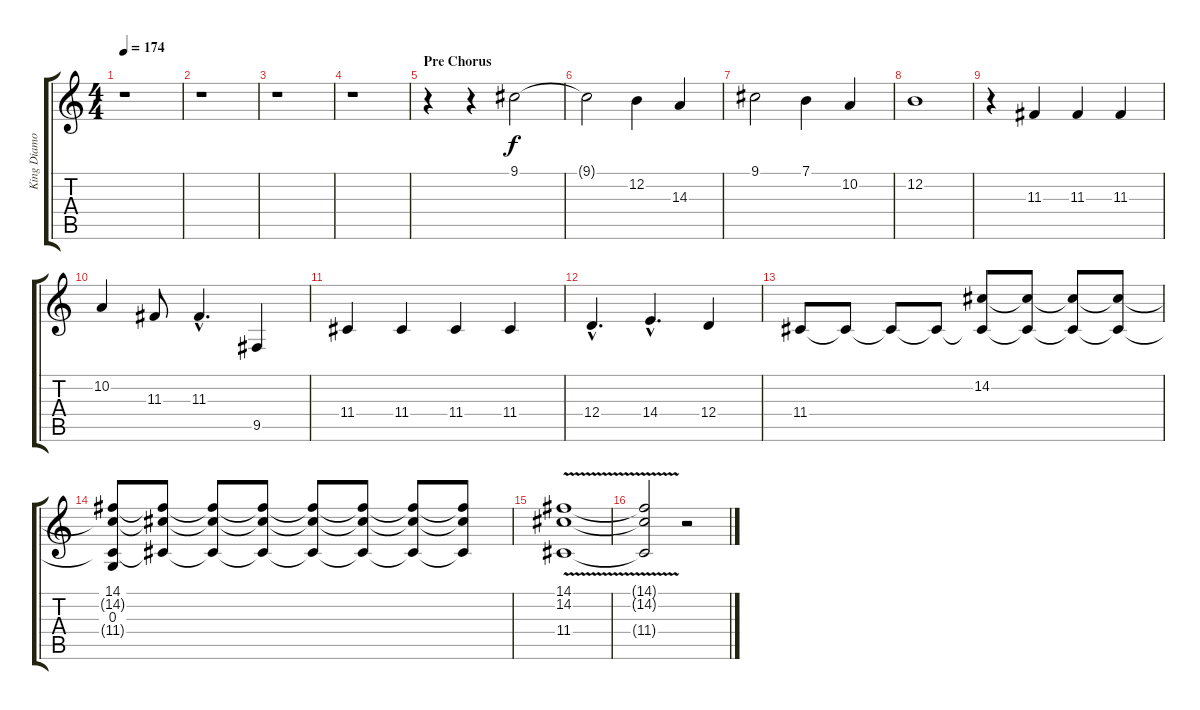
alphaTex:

\track ("King Diamond/harmonies" "King Diamo") {instrument sopranosax}
\staff {score tabs}
\tuning (E4 B3 G3 D3 A2 E2) {hide}
\ts (4 4)
\tempo 174
\clef g2
\ks c
r.1{dy f} |
r.1 |
r.1 |
r.1 |
\section ("" "Pre Chorus")
r.4 r.4 9.1.2 |
9.1{t}.2 12.2.4 14.3.4 |
9.1.2 7.1.4 10.2.4 |
12.2.1 |
r.4 11.3.4 11.3.4 11.3.4 |
10.2.4 11.3.8 11.3{hac}.4{d} 9.5.4 |
11.4.4 11.4.4 11.4.4 11.4.4 |
12.4{hac}.4{d} 14.4{hac}.4{d} 12.4.4 |
11.4.8 11.4{t}.8 11.4{t}.8 11.4{t}.8 (14.2 11.4{t}).8 (14.2{t} 11.4{t}).8 (14.2{t} 11.4{t}).8 (14.2{t} 11.4{t}).8 |
(14.1 14.2{t} 0.3 11.4{t}).8 (14.1{t} 14.2{t} 11.4{t}).8 (14.1{t} 14.2{t} 11.4{t}).8 (14.1{t} 14.2{t} 11.4{t}).8 (14.1{t} 14.2{t} 11.4{t}).8 (14.1{t} 14.2{t} 11.4{t}).8 (14.1{t} 14.2{t} 11.4{t}).8 (14.1{t} 14.2{t} 11.4{t}).8 |
(14.1{v} 14.2{v} 11.4{v}).1 |
(14.1{t} 14.2{t} 11.4{t}).2 r.2
